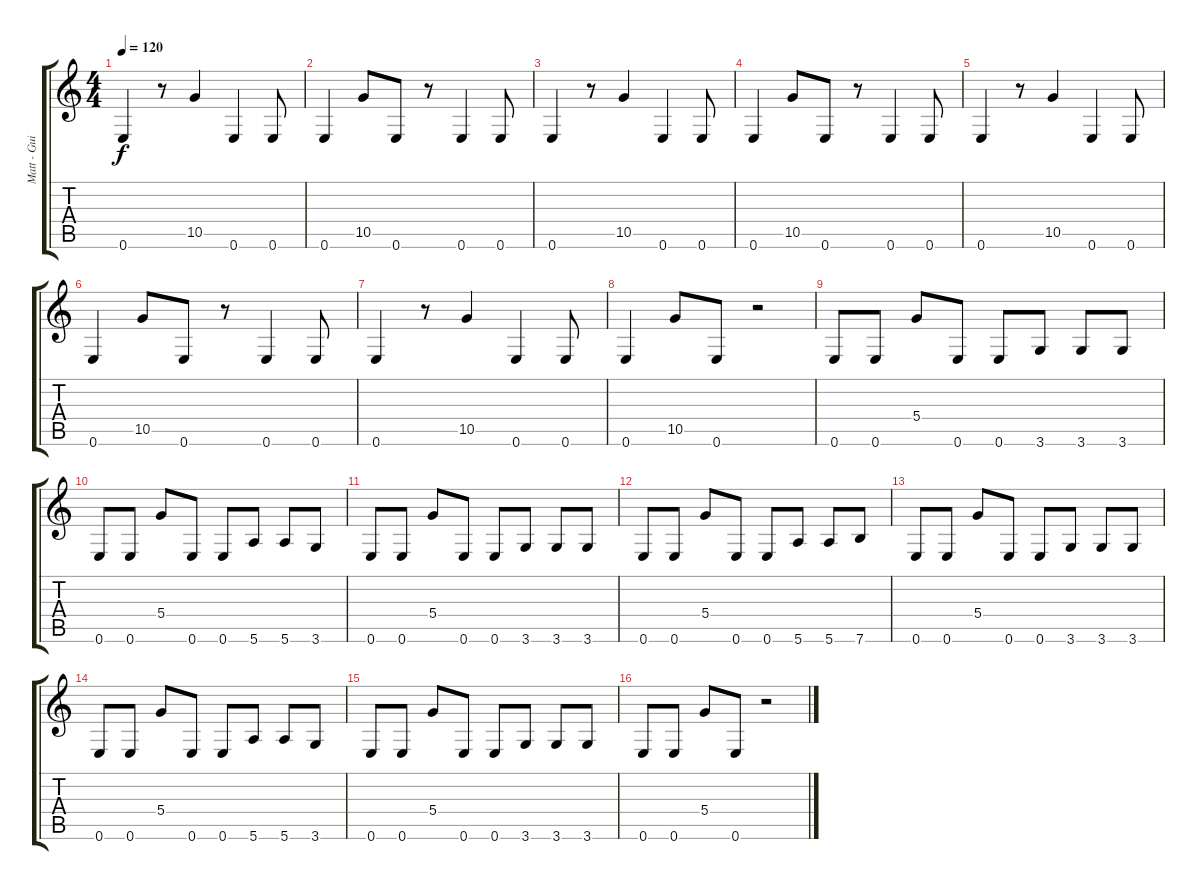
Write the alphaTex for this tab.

\track ("Matt - Guitar" "Matt - Gui") {instrument overdrivenguitar}
\staff {score tabs}
\tuning (E4 B3 G3 D3 A2 E2) {hide}
\ts (4 4)
\tempo 120
\clef g2
\ks c
0.6.4{dy f} r.8 10.5.4 0.6.4 0.6.8 |
0.6.4 10.5.8 0.6.8 r.8 0.6.4 0.6.8 |
0.6.4 r.8 10.5.4 0.6.4 0.6.8 |
0.6.4 10.5.8 0.6.8 r.8 0.6.4 0.6.8 |
0.6.4 r.8 10.5.4 0.6.4 0.6.8 |
0.6.4 10.5.8 0.6.8 r.8 0.6.4 0.6.8 |
0.6.4 r.8 10.5.4 0.6.4 0.6.8 |
0.6.4 10.5.8 0.6.8 r.2 |
0.6.8 0.6.8 5.4.8 0.6.8 0.6.8 3.6.8 3.6.8 3.6.8 |
0.6.8 0.6.8 5.4.8 0.6.8 0.6.8 5.6.8 5.6.8 3.6.8 |
0.6.8 0.6.8 5.4.8 0.6.8 0.6.8 3.6.8 3.6.8 3.6.8 |
0.6.8 0.6.8 5.4.8 0.6.8 0.6.8 5.6.8 5.6.8 7.6.8 |
0.6.8 0.6.8 5.4.8 0.6.8 0.6.8 3.6.8 3.6.8 3.6.8 |
0.6.8 0.6.8 5.4.8 0.6.8 0.6.8 5.6.8 5.6.8 3.6.8 |
0.6.8 0.6.8 5.4.8 0.6.8 0.6.8 3.6.8 3.6.8 3.6.8 |
0.6.8 0.6.8 5.4.8 0.6.8 r.2
